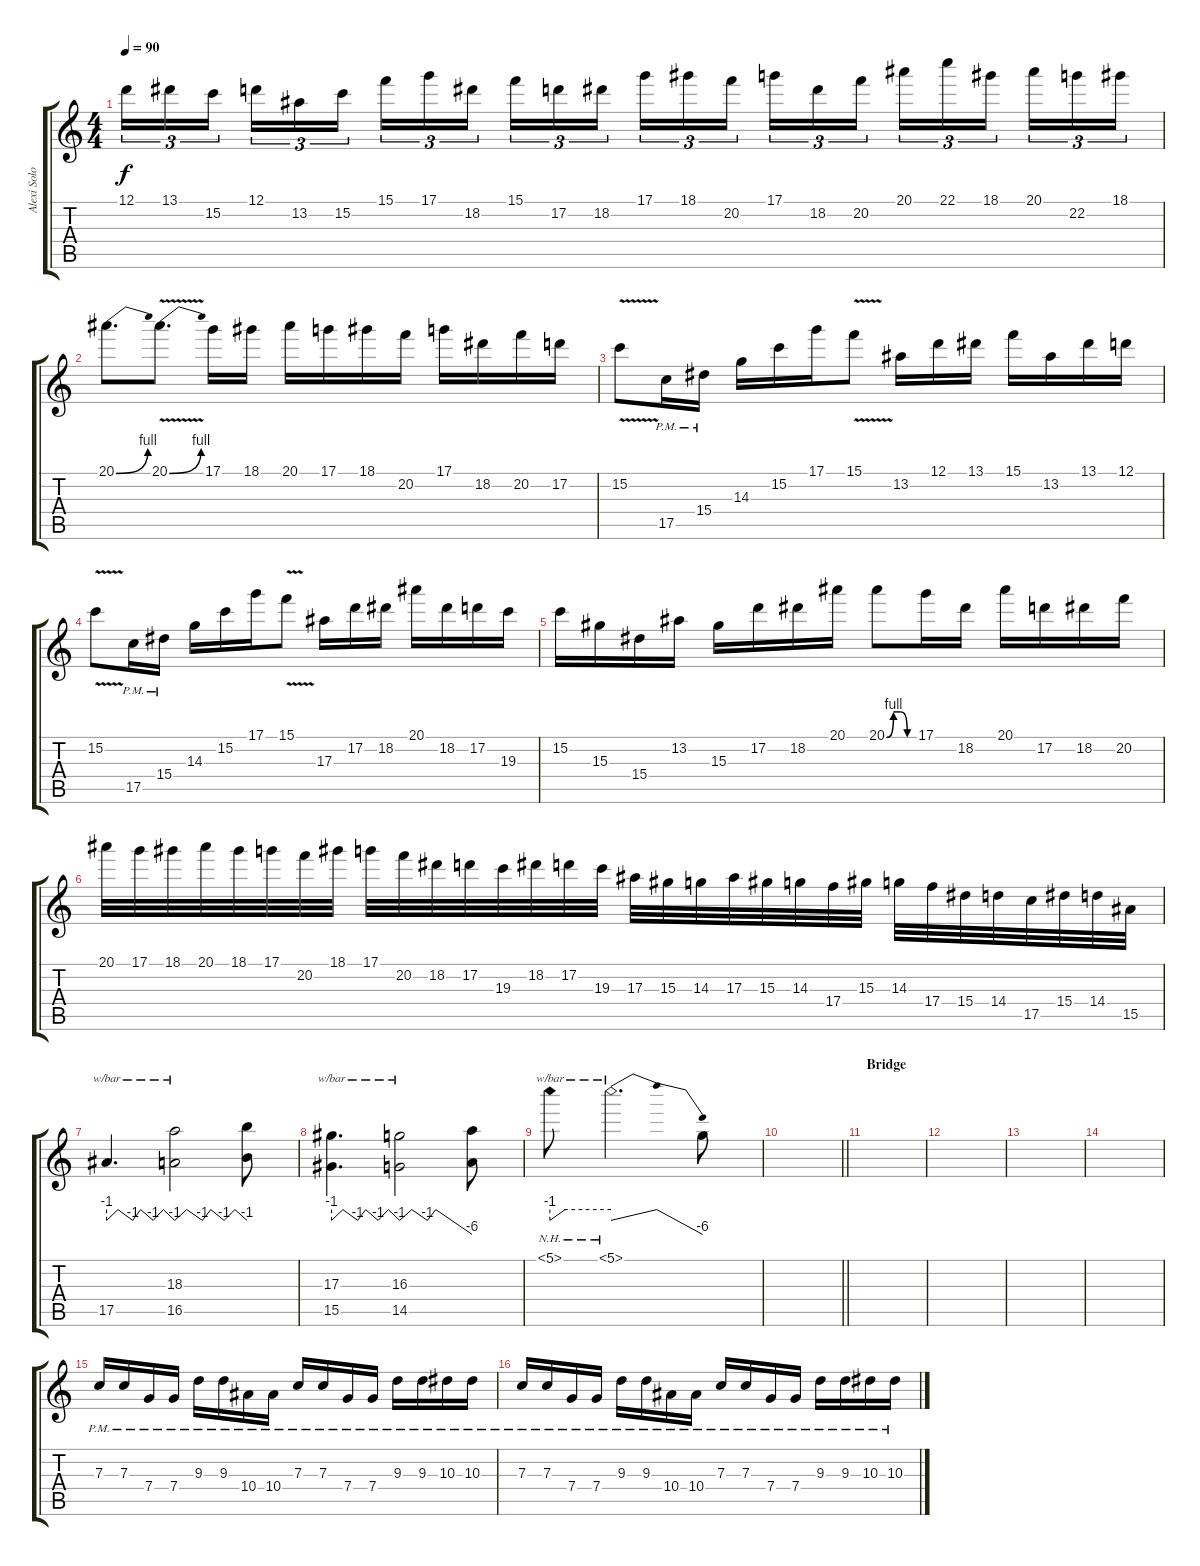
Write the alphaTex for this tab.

\track ("Alexi Solo" "Alexi Solo") {instrument distortionguitar}
\staff {score tabs}
\tuning (D4 A3 F3 C3 G2 C2) {hide}
\ts (4 4)
\tempo 90
\clef g2
\ks c
12.1.16{tu (3 2) dy f} 13.1.16{tu (3 2)} 15.2.16{tu (3 2) beam splitsecondary} 12.1.16{tu (3 2)} 13.2.16{tu (3 2)} 15.2.16{tu (3 2)} 15.1.16{tu (3 2)} 17.1.16{tu (3 2)} 18.2.16{tu (3 2) beam splitsecondary} 15.1.16{tu (3 2)} 17.2.16{tu (3 2)} 18.2.16{tu (3 2)} 17.1.16{tu (3 2)} 18.1.16{tu (3 2)} 20.2.16{tu (3 2) beam splitsecondary} 17.1.16{tu (3 2)} 18.2.16{tu (3 2)} 20.2.16{tu (3 2)} 20.1.16{tu (3 2)} 22.1.16{tu (3 2)} 18.1.16{tu (3 2) beam splitsecondary} 20.1.16{tu (3 2)} 22.2.16{tu (3 2)} 18.1.16{tu (3 2)} |
20.1{be (bend 0 0 60 4)}.8{d} 20.1{be (bend 0 0 60 4) v}.8{d} 17.1.16 18.1.16 20.1.16 17.1.16 18.1.16 20.2.16 17.1.16 18.2.16 20.2.16 17.2.16 |
15.2{v}.8 17.5{pm}.16 15.4{pm}.16 14.3.16 15.2.16 17.1.16 15.1{v}.8 13.2.16 12.1.16 13.1.16 15.1.16 13.2.16 13.1.16 12.1.16 |
15.2{v}.8 17.5{pm}.16 15.4{pm}.16 14.3.16 15.2.16 17.1.16 15.1{v}.8 17.3.16 17.2.16 18.2.16 20.1.16 18.2.16 17.2.16 19.3.16 |
15.2.16 15.3.16 15.4.16 13.2.16 15.3.16 17.2.16 18.2.16 20.1.16 20.1{be (custom 0 0 15 4 30 4 45 0 60 0)}.8 17.1.16 18.2.16 20.1.16 17.2.16 18.2.16 20.2.16 |
20.1.32 17.1.32 18.1.32 20.1.32 18.1.32 17.1.32 20.2.32 18.1.32 17.1.32 20.2.32 18.2.32 17.2.32 19.3.32 18.2.32 17.2.32 19.3.32 17.3.32 15.3.32 14.3.32 17.3.32 15.3.32 14.3.32 17.4.32 15.3.32 14.3.32 17.4.32 15.4.32 14.4.32 17.5.32 15.4.32 14.4.32 15.5.32 |
17.5.4{d tbe (custom default 0 -4 10 0 23 -4 30 0 41 -4 50 0 60 -4)} (18.3 16.5).2{tbe (custom default 0 -4 10 0 23 -4 30 0 41 -4 50 0 60 -4)} (18.3{t} 16.5{t}).8 |
(17.3 15.5).4{d tbe (custom default 0 -4 10 0 23 -4 30 0 41 -4 50 0 60 -4)} (16.3 14.5).2{tbe (custom default 0 -4 10 0 23 -4 30 0 60 -24)} (16.3{t} 14.5{t}).8 |
5.1{nh}.8{tbe (custom default 0 -4 15 0 60 0)} 5.1{nh}.2{d tbe (dip default 0 -4 15 0 40 0 60 -24)} 5.1{t}.8 |
\barLineRight lightlight
|
\section ("" "Bridge")
|
|
|
|
7.3{pm}.16 7.3{pm}.16 7.4{pm}.16 7.4{pm}.16 9.3{pm}.16 9.3{pm}.16 10.4{pm}.16 10.4{pm}.16 7.3{pm}.16 7.3{pm}.16 7.4{pm}.16 7.4{pm}.16 9.3{pm}.16 9.3{pm}.16 10.3{pm}.16 10.3{pm}.16 |
7.3{pm}.16 7.3{pm}.16 7.4{pm}.16 7.4{pm}.16 9.3{pm}.16 9.3{pm}.16 10.4{pm}.16 10.4{pm}.16 7.3{pm}.16 7.3{pm}.16 7.4{pm}.16 7.4{pm}.16 9.3{pm}.16 9.3{pm}.16 10.3{pm}.16 10.3{pm}.16
